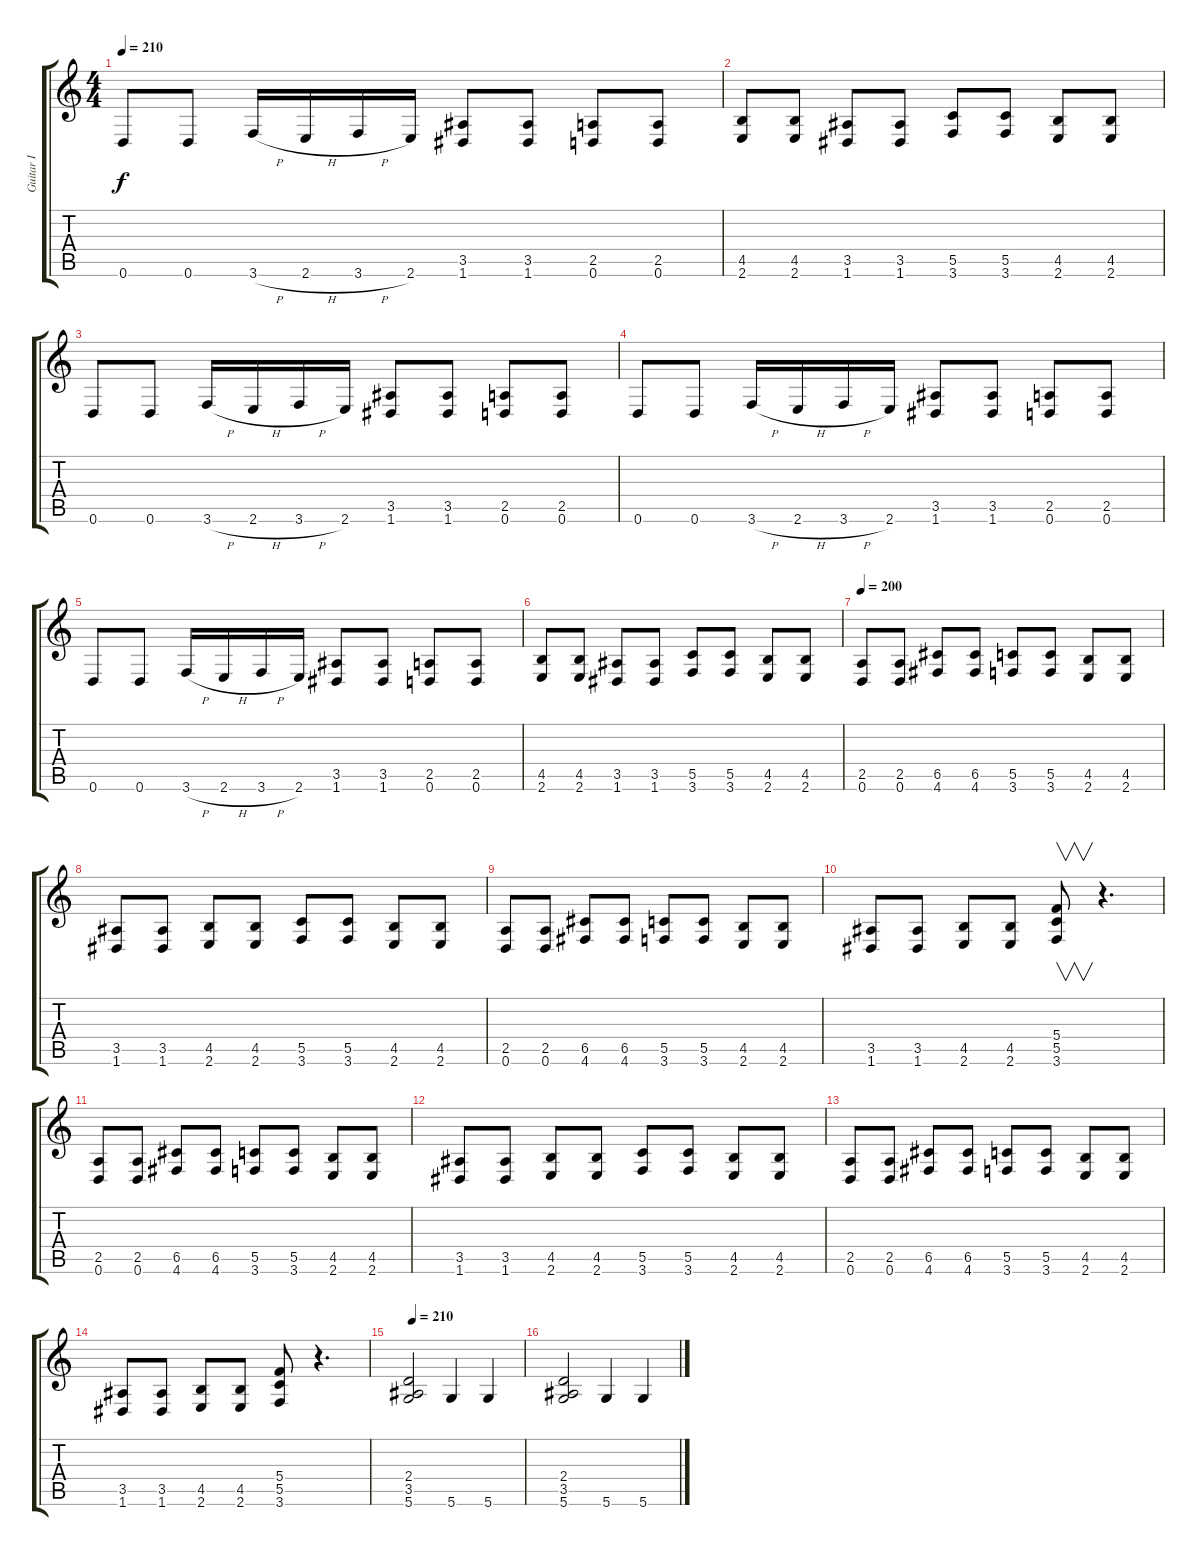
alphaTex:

\track ("Guitar I" "Guitar I") {instrument distortionguitar}
\staff {score tabs}
\tuning (D4 A3 F3 C3 G2 D2) {hide}
\ts (4 4)
\tempo 210
\clef g2
\ks c
0.6.8{dy f} 0.6.8 3.6{h}.16 2.6{h}.16 3.6{h}.16 2.6.16 (3.5 1.6).8 (3.5 1.6).8 (2.5 0.6).8 (2.5 0.6).8 |
(4.5 2.6).8 (4.5 2.6).8 (3.5 1.6).8 (3.5 1.6).8 (5.5 3.6).8 (5.5 3.6).8 (4.5 2.6).8 (4.5 2.6).8 |
0.6.8 0.6.8 3.6{h}.16 2.6{h}.16 3.6{h}.16 2.6.16 (3.5 1.6).8 (3.5 1.6).8 (2.5 0.6).8 (2.5 0.6).8 |
0.6.8 0.6.8 3.6{h}.16 2.6{h}.16 3.6{h}.16 2.6.16 (3.5 1.6).8 (3.5 1.6).8 (2.5 0.6).8 (2.5 0.6).8 |
0.6.8 0.6.8 3.6{h}.16 2.6{h}.16 3.6{h}.16 2.6.16 (3.5 1.6).8 (3.5 1.6).8 (2.5 0.6).8 (2.5 0.6).8 |
(4.5 2.6).8 (4.5 2.6).8 (3.5 1.6).8 (3.5 1.6).8 (5.5 3.6).8 (5.5 3.6).8 (4.5 2.6).8 (4.5 2.6).8 |
\tempo 200
(2.5 0.6).8 (2.5 0.6).8 (6.5 4.6).8 (6.5 4.6).8 (5.5 3.6).8 (5.5 3.6).8 (4.5 2.6).8 (4.5 2.6).8 |
(3.5 1.6).8 (3.5 1.6).8 (4.5 2.6).8 (4.5 2.6).8 (5.5 3.6).8 (5.5 3.6).8 (4.5 2.6).8 (4.5 2.6).8 |
(2.5 0.6).8 (2.5 0.6).8 (6.5 4.6).8 (6.5 4.6).8 (5.5 3.6).8 (5.5 3.6).8 (4.5 2.6).8 (4.5 2.6).8 |
(3.5 1.6).8 (3.5 1.6).8 (4.5 2.6).8 (4.5 2.6).8 (5.4 5.5 3.6).8{v} r.4{d} |
(2.5 0.6).8 (2.5 0.6).8 (6.5 4.6).8 (6.5 4.6).8 (5.5 3.6).8 (5.5 3.6).8 (4.5 2.6).8 (4.5 2.6).8 |
(3.5 1.6).8 (3.5 1.6).8 (4.5 2.6).8 (4.5 2.6).8 (5.5 3.6).8 (5.5 3.6).8 (4.5 2.6).8 (4.5 2.6).8 |
(2.5 0.6).8 (2.5 0.6).8 (6.5 4.6).8 (6.5 4.6).8 (5.5 3.6).8 (5.5 3.6).8 (4.5 2.6).8 (4.5 2.6).8 |
(3.5 1.6).8 (3.5 1.6).8 (4.5 2.6).8 (4.5 2.6).8 (5.4 5.5 3.6).8 r.4{d} |
\tempo 210
(2.4 3.5 5.6).2 5.6.4 5.6.4 |
(2.4 3.5 5.6).2 5.6.4 5.6.4
